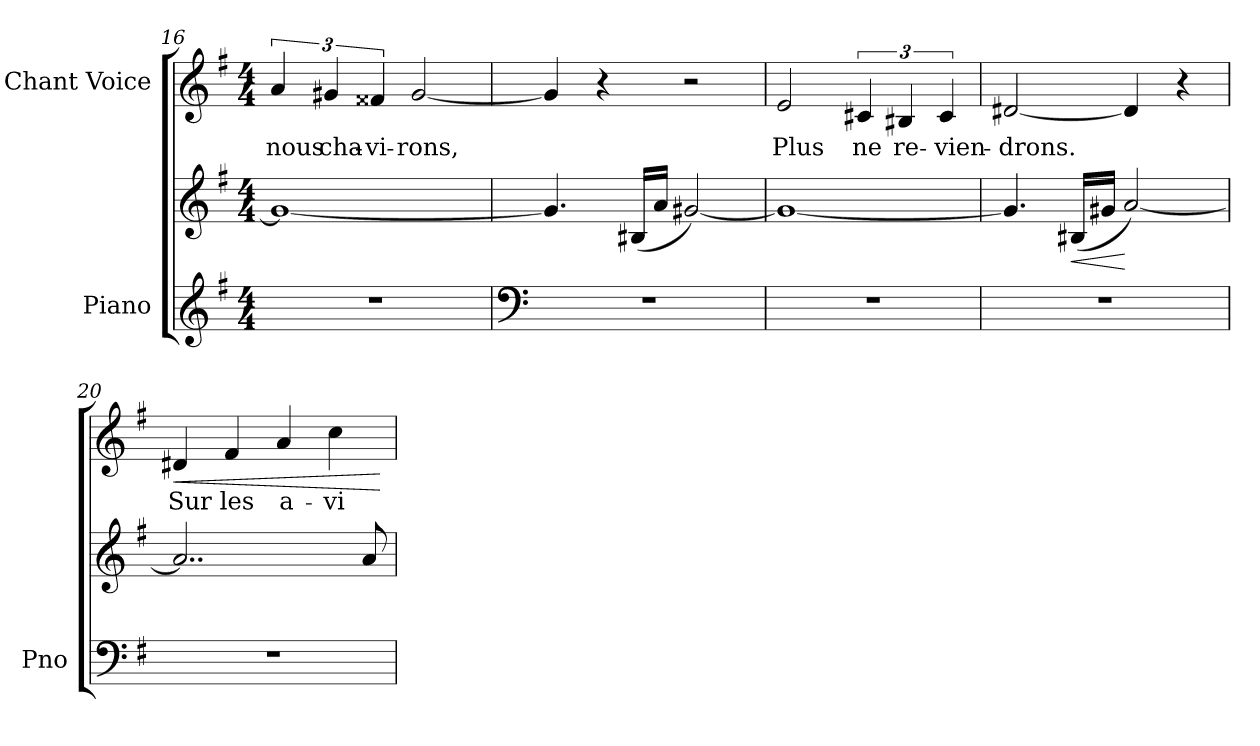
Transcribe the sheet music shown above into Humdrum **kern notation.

**kern	**kern	**dynam	**kern	**text	**dynam
*part2	*part2	*part2	*part1	*part1	*part1
*staff3	*staff2	*staff2/3	*staff1	*staff1	*staff1
*I"Piano	*	*	*I"Chant Voice	*	*
*I'Pno	*	*	*	*	*
*clefG2	*clefG2	*	*clefG2	*	*
*k[f#]	*k[f#]	*	*k[f#]	*	*
*M4/4	*M4/4	*	*M4/4	*	*
=16	=16	=16	=16	=16	=16
1r	1g#_	.	6a/	nous	.
.	.	.	6g#X/	cha-	.
.	.	.	6f##X/	-vi-	.
.	.	.	[2g#/	-rons,	.
=17	=17	=17	=17	=17	=17
*clefF4	*	*	*	*	*
1r	4.g#/]	.	4g#/]	.	.
.	.	.	4r	.	.
.	(16B#X/LL	.	.	.	.
.	16a/JJ	.	.	.	.
.	[2g#X/)	.	2r	.	.
=18	=18	=18	=18	=18	=18
1r	1g#_	.	2e/	Plus	.
.	.	.	6c#X/	ne	.
.	.	.	6B#X/	re-	.
.	.	.	6c#/	-vien-	.
=19	=19	=19	=19	=19	=19
1r	4.g#/]	.	[2d#X/	-drons.	.
!	!	!LO:HP:b	!	!	!
.	(16B#X/LL	<	.	.	.
.	16g#X/JJ	.	.	.	.
.	[2a/)	[	4d#/]	.	.
.	.	.	4r	.	.
=20	=20	=20	=20	=20	=20
!	!	!	!	!	!LO:HP:b
1r	2..a/]	.	4d#X/	Sur	<
.	.	.	4f#/	les	.
.	.	.	4a/	a-	.
.	.	.	4cc\	-vi-	.
.	8a/	.	.	.	.
.	.	.	.	.	[
=	=	=	=	=	=
*-	*-	*-	*-	*-	*-
